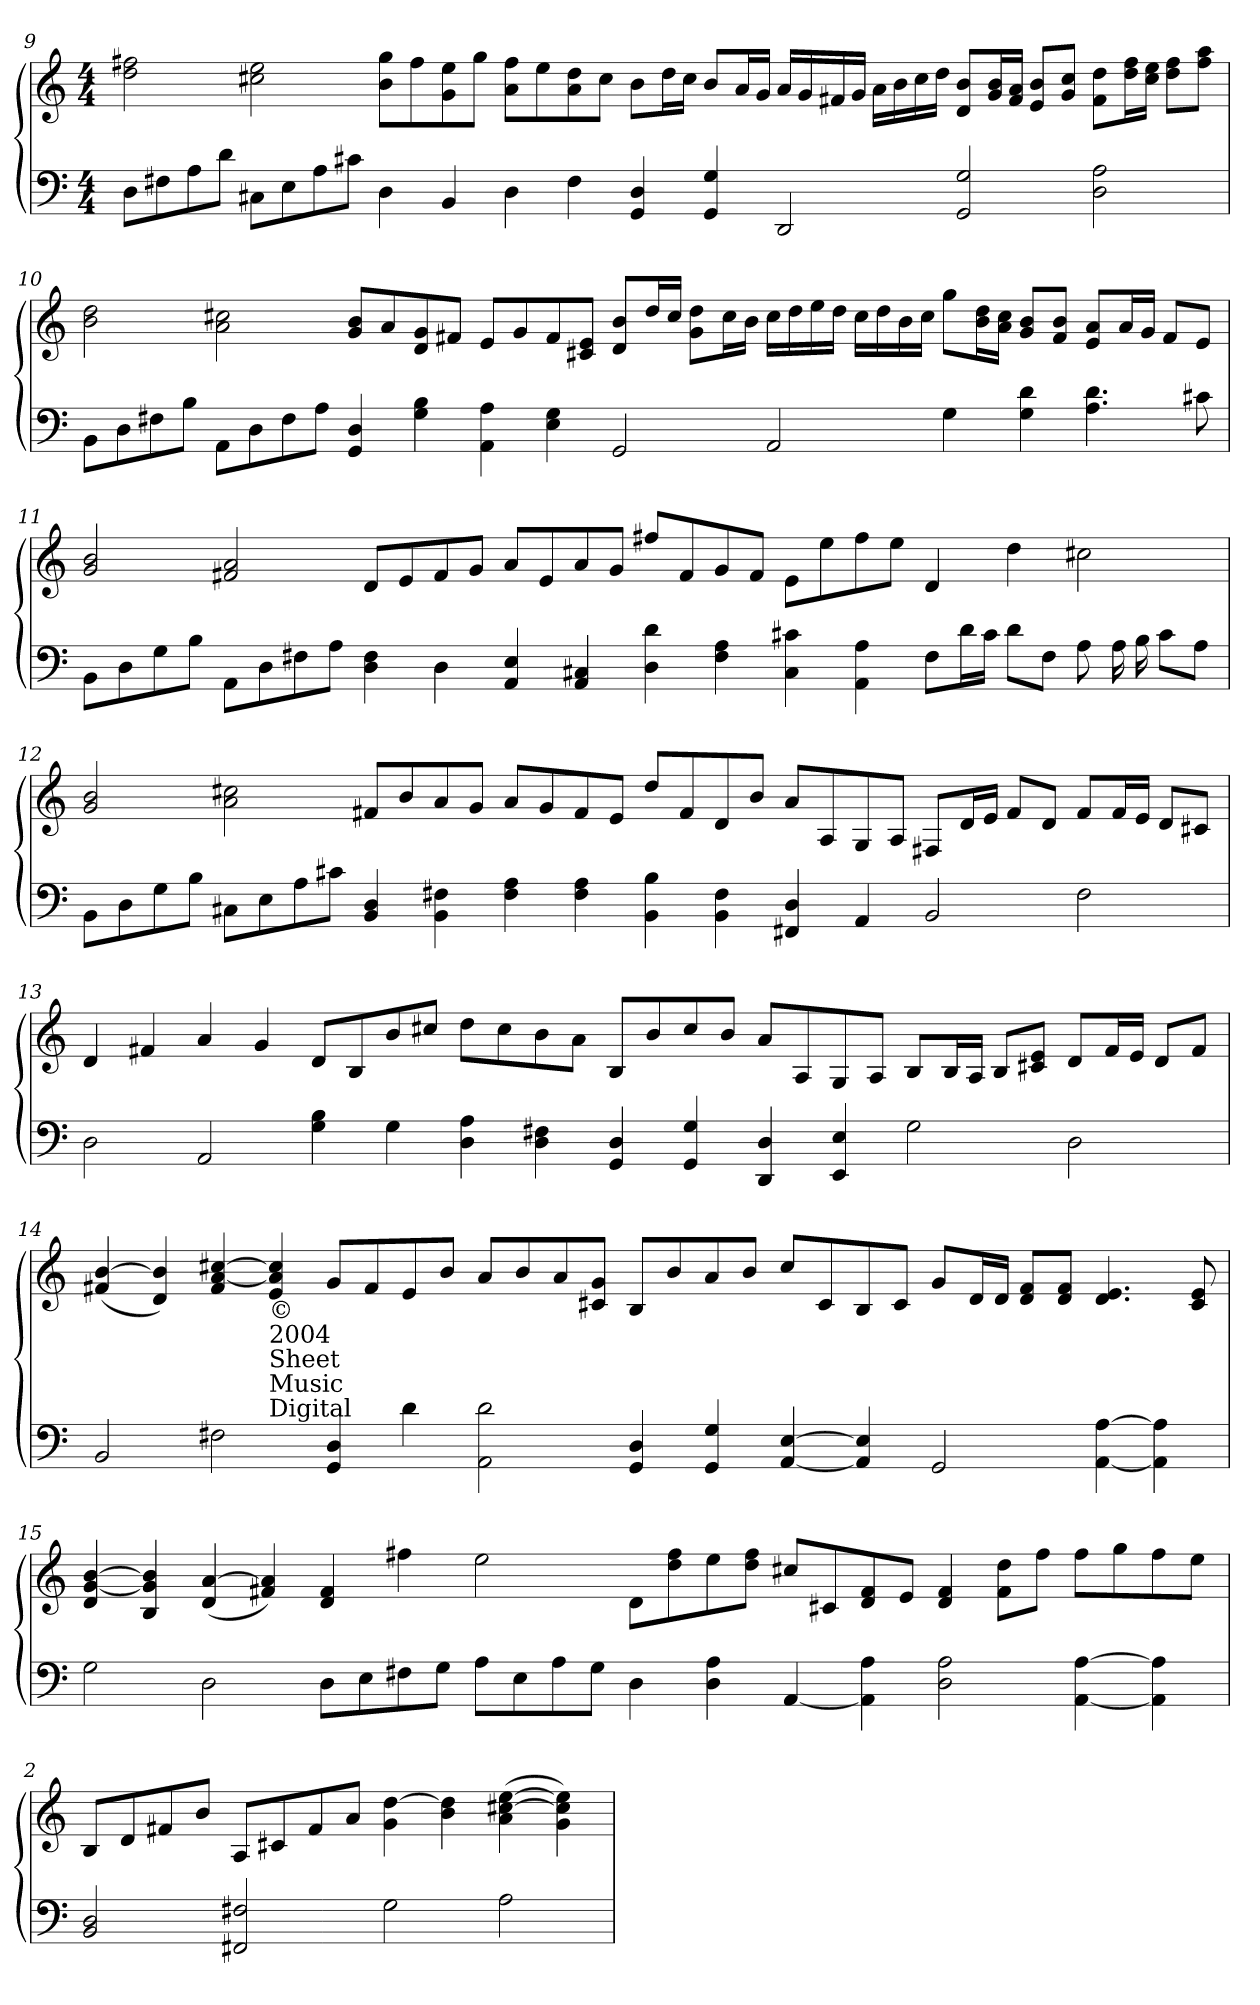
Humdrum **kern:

**kern	**kern
*part1	*part1
*staff2	*staff1
!!LO:LB:g=z
*clefF4	*clefG2
*M4/4	*M4/4
=9	=9
8D\L	2dd\ 2ff#\
8F#\	.
8A\	.
8d\J	.
8C#\L	2ee\ 2cc#\
8E\	.
8A\	.
8c#\J	.
4D\	8gg\ 8b\L
.	8ff#\
4BB/	8g\ 8ee\
.	8gg\J
4D\	8a\ 8ff#\L
.	8ee\
4F#\	8a\ 8dd\
.	8cc#\J
4GG/ 4D/	8b\L
.	16dd\L
.	16cc#\JJ
4GG/ 4G/	8b/L
.	16a/L
.	16g/JJ
2DD/	16a/LL
.	16g/
.	16f#/
.	16g/JJ
.	16a\LL
.	16b\
.	16cc#\
.	16dd\JJ
2G/ 2GG/	8b/ 8d/L
.	16g/ 16b/L
.	16a/ 16f#/JJ
.	8b/ 8e/L
.	8g/ 8cc#/J
2D\ 2A\	8dd\ 8f#\L
.	16dd\ 16ff#\L
.	16ee\ 16cc#\JJ
.	8dd\ 8ff#\L
.	8aa\ 8ff#\J
!!LO:LB:g=z
=10	=10
8BB\L	2b\ 2dd\
8D\	.
8F#\	.
8B\J	.
8AA\L	2cc#\ 2a\
8D\	.
8F#\	.
8A\J	.
4D/ 4GG/	8b/ 8g/L
.	8a/
4G\ 4B\	8g/ 8d/
.	8f#/J
4AA\ 4A\	8e/L
.	8g/
4E\ 4G\	8f#/
.	8e/ 8c#/J
2GG/	8b/ 8d/L
.	16dd/L
.	16cc#/JJ
.	8g\ 8dd\L
.	16cc#\L
.	16b\JJ
2AA/	16cc#\LL
.	16dd\
.	16ee\
.	16dd\JJ
.	16cc#\LL
.	16dd\
.	16b\
.	16cc#\JJ
4G\	8gg\L
.	16dd\ 16b\L
.	16a\ 16cc#\JJ
4G\ 4d\	8g/ 8b/L
.	8b/ 8f#/J
4.A\ 4.d\	8e/ 8a/L
.	16a/L
.	16g/JJ
.	8f#/L
8c#\	8e/J
!!LO:LB:g=z
=11	=11
8BB\L	2g/ 2b/
8D\	.
8G\	.
8B\J	.
8AA\L	2a/ 2f#/
8D\	.
8F#\	.
8A\J	.
4F#\ 4D\	8d/L
.	8e/
4D\	8f#/
.	8g/J
4AA/ 4E/	8a/L
.	8e/
4AA/ 4C#/	8a/
.	8g/J
4D\ 4d\	8ff#/L
.	8f#/
4A\ 4F#\	8g/
.	8f#/J
4c#\ 4C#\	8e\L
.	8ee\
4A\ 4AA\	8ff#\
.	8ee\J
8F#\L	4d/
16d\L	.
16c#\JJ	.
8d\L	4dd\
8F#\J	.
8A\	2cc#\
16A\	.
16B\	.
8c#\L	.
8A\J	.
!!LO:LB:g=z
=12	=12
8BB\L	2g/ 2b/
8D\	.
8G\	.
8B\J	.
8C#\L	2cc#\ 2a\
8E\	.
8A\	.
8c#\J	.
4BB/ 4D/	8f#/L
.	8b/
4F#\ 4BB\	8a/
.	8g/J
4A\ 4F#\	8a/L
.	8g/
4A\ 4F#\	8f#/
.	8e/J
4BB\ 4B\	8dd/L
.	8f#/
4F#\ 4BB\	8d/
.	8b/J
4D/ 4FF#/	8a/L
.	8A/
4AA/	8G/
.	8A/J
2BB/	8F#/L
.	16d/L
.	16e/JJ
.	8f#/L
.	8d/J
2F#\	8f#/L
.	16f#/L
.	16e/JJ
.	8d/L
.	8c#/J
!!LO:LB:g=z
=13	=13
2D\	4d/
.	4f#/
2AA/	4a/
.	4g/
4B\ 4G\	8d/L
.	8B/
4G\	8b/
.	8cc#/J
4D\ 4A\	8dd\L
.	8cc#\
4D\ 4F#\	8b\
.	8a\J
4GG/ 4D/	8B/L
.	8b/
4GG/ 4G/	8cc#/
.	8b/J
4D/ 4DD/	8a/L
.	8A/
4E/ 4EE/	8G/
.	8A/J
2G\	8B/L
.	16B/L
.	16A/JJ
.	8B/L
.	8c#/ 8e/J
2D\	8d/L
.	16f#/L
.	16e/JJ
.	8d/L
.	8f#/J
!!LO:LB:g=z
=14	=14
2BB/	(>4f#/ [4b/
.	4d/ 4b]/)
2F#\	4f#/ [4cc#/ [4a/
!	!LO:TX:b:t=©
!	!LO:TX:b:t=2004
!	!LO:TX:b:t=Sheet
!	!LO:TX:b:t=Music
!	!LO:TX:b:t=Digital
.	4e/ 4a]/ 4cc#]/
4GG/ 4D/	8g/L
.	8f#/
4d\	8e/
.	8b/J
2d\ 2AA\	8a/L
.	8b/
.	8a/
.	8g/ 8c#/J
4GG/ 4D/	8B/L
.	8b/
4G/ 4GG/	8a/
.	8b/J
[4E/ [4AA/	8cc#/L
.	8c#/
4E]/ 4AA]/	8B/
.	8c#/J
2GG/	8g/L
.	16d/L
.	16d/JJ
.	8d/ 8f#/L
.	8f#/ 8d/J
[4AA\ [4A\	4.d/ 4.e/
4A]\ 4AA]\	.
.	8e/ 8c#/
!!LO:LB:g=z
=15	=15
2G\	4d/ [4g/ [4b/
.	4B/ 4g]/ 4b]/
2D\	(>4d/ [4a/
.	4f#/ 4a]/)
8D\L	4d/ 4f#/
8E\	.
8F#\	4ff#\
8G\J	.
8A\L	2ee\
8E\	.
8A\	.
8G\J	.
4D\	8d\L
.	8ff#\ 8dd\
4D\ 4A\	8ee\
.	8dd\ 8ff#\J
[4AA/	8cc#/L
.	8c#/
4A\ 4AA]\	8f#/ 8d/
.	8e/J
2D\ 2A\	4d/ 4f#/
.	8dd\ 8f#\L
.	8ff#\J
[4A\ [4AA\	8ff#\L
.	8gg\
4A]\ 4AA]\	8ff#\
.	8ee\J
!!LO:PB:g=z
=2	=2
2BB/ 2D/	8B/L
.	8d/
.	8f#/
.	8b/J
2FF#/ 2F#/	8A/L
.	8c#/
.	8f#/
.	8a/J
2G\	4g\ [4dd\
.	4b\ 4dd]\
2A\	(>[4ee\ [4cc#\ 4a\
.	4g\ 4cc#]\ 4ee]\)
=	=
*-	*-
